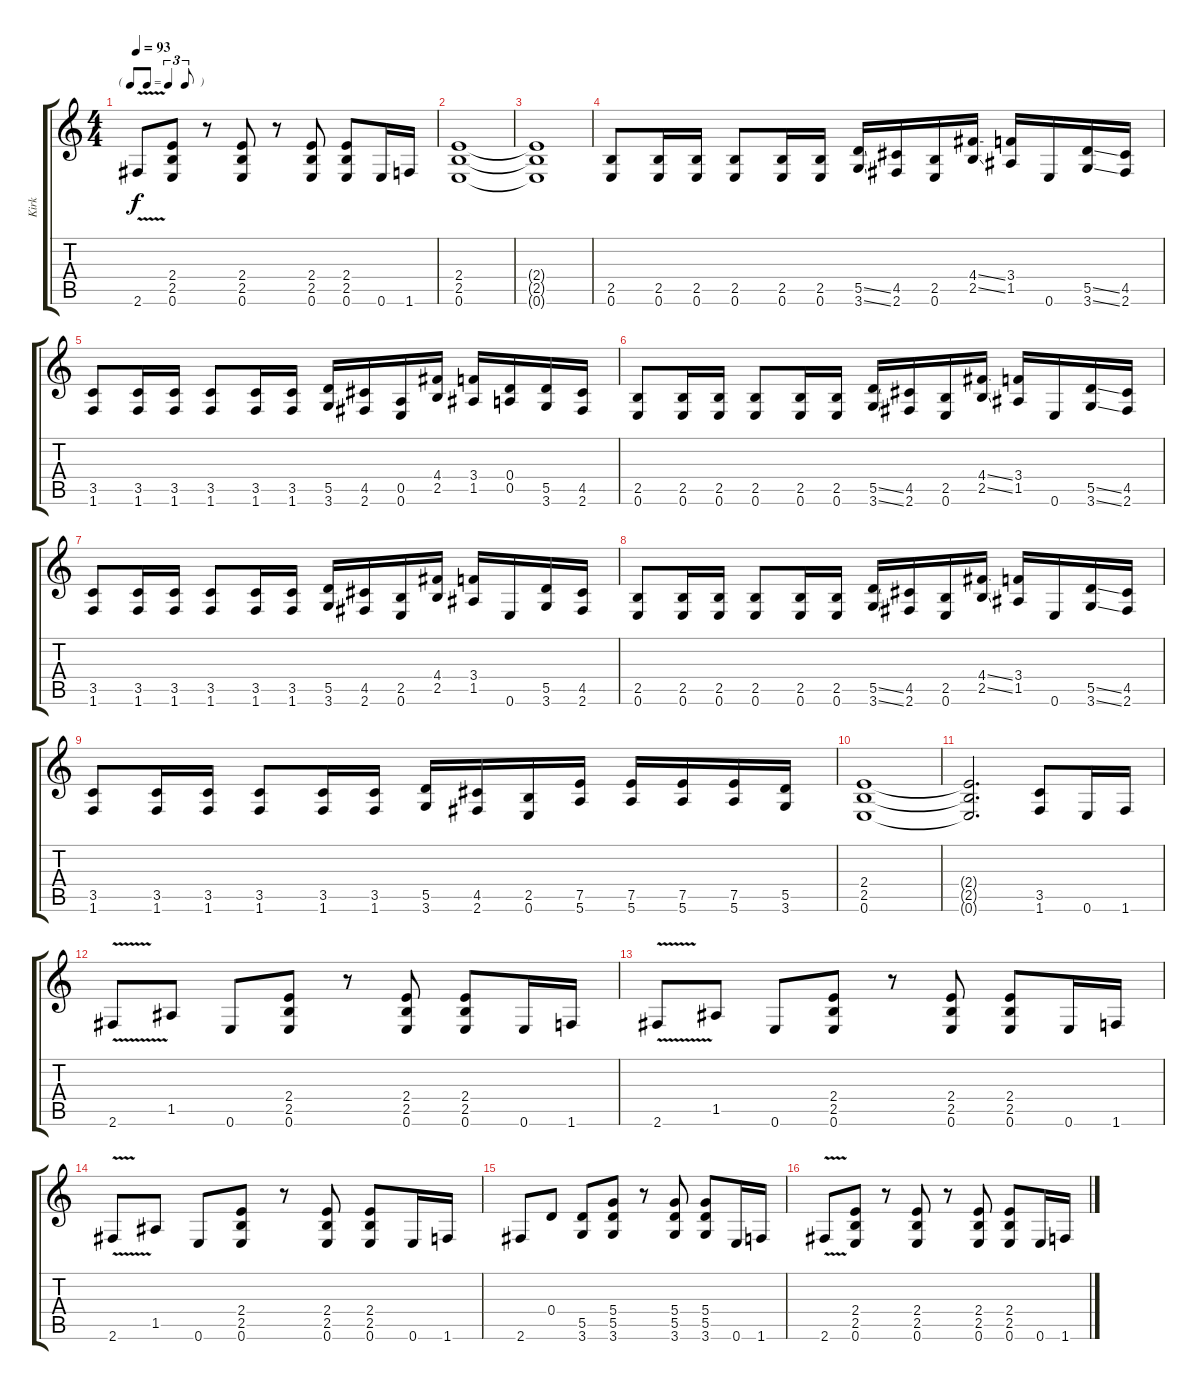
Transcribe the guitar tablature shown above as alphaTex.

\track ("Kirk" "Kirk") {instrument distortionguitar}
\staff {score tabs}
\tuning (E4 B3 G3 D3 A2 E2) {hide}
\ts (4 4)
\tf triplet8th
\tempo 93
\clef g2
\ks c
2.6{v}.8{dy f} (2.4 2.5 0.6).8 r.8 (2.4 2.5 0.6).8 r.8 (2.4 2.5 0.6).8 (2.4 2.5 0.6).8 0.6.16 1.6.16 |
(2.4 2.5 0.6).1 |
(2.4{t} 2.5{t} 0.6{t}).1 |
(2.5 0.6).8 (2.5 0.6).16 (2.5 0.6).16 (2.5 0.6).8 (2.5 0.6).16 (2.5 0.6).16 (5.5{ss} 3.6{ss}).16 (4.5 2.6).16 (2.5 0.6).16 (4.4{ss} 2.5{ss}).16 (3.4 1.5).16 0.6.16 (5.5{ss} 3.6{ss}).16 (4.5 2.6).16 |
(3.5 1.6).8 (3.5 1.6).16 (3.5 1.6).16 (3.5 1.6).8 (3.5 1.6).16 (3.5 1.6).16 (5.5 3.6).16 (4.5 2.6).16 (0.5 0.6).16 (4.4 2.5).16 (3.4 1.5).16 (0.4 0.5).16 (5.5 3.6).16 (4.5 2.6).16 |
(2.5 0.6).8 (2.5 0.6).16 (2.5 0.6).16 (2.5 0.6).8 (2.5 0.6).16 (2.5 0.6).16 (5.5{ss} 3.6{ss}).16 (4.5 2.6).16 (2.5 0.6).16 (4.4{ss} 2.5{ss}).16 (3.4 1.5).16 0.6.16 (5.5{ss} 3.6{ss}).16 (4.5 2.6).16 |
(3.5 1.6).8 (3.5 1.6).16 (3.5 1.6).16 (3.5 1.6).8 (3.5 1.6).16 (3.5 1.6).16 (5.5 3.6).16 (4.5 2.6).16 (2.5 0.6).16 (4.4 2.5).16 (3.4 1.5).16 0.6.16 (5.5 3.6).16 (4.5 2.6).16 |
(2.5 0.6).8 (2.5 0.6).16 (2.5 0.6).16 (2.5 0.6).8 (2.5 0.6).16 (2.5 0.6).16 (5.5{ss} 3.6{ss}).16 (4.5 2.6).16 (2.5 0.6).16 (4.4{ss} 2.5{ss}).16 (3.4 1.5).16 0.6.16 (5.5{ss} 3.6{ss}).16 (4.5 2.6).16 |
(3.5 1.6).8 (3.5 1.6).16 (3.5 1.6).16 (3.5 1.6).8 (3.5 1.6).16 (3.5 1.6).16 (5.5 3.6).16 (4.5 2.6).16 (2.5 0.6).16 (7.5 5.6).16 (7.5 5.6).16 (7.5 5.6).16 (7.5 5.6).16 (5.5 3.6).16 |
(2.4 2.5 0.6).1 |
(2.4{t} 2.5{t} 0.6{t}).2{d} (3.5 1.6).8 0.6.16 1.6.16 |
2.6{v}.8 1.5.8 0.6.8 (2.4 2.5 0.6).8 r.8 (2.4 2.5 0.6).8 (2.4 2.5 0.6).8 0.6.16 1.6.16 |
2.6{v}.8 1.5.8 0.6.8 (2.4 2.5 0.6).8 r.8 (2.4 2.5 0.6).8 (2.4 2.5 0.6).8 0.6.16 1.6.16 |
2.6{v}.8 1.5.8 0.6.8 (2.4 2.5 0.6).8 r.8 (2.4 2.5 0.6).8 (2.4 2.5 0.6).8 0.6.16 1.6.16 |
2.6.8 0.4.8 (5.5 3.6).8 (5.4 5.5 3.6).8 r.8 (5.4 5.5 3.6).8 (5.4 5.5 3.6).8 0.6.16 1.6.16 |
2.6{v}.8 (2.4 2.5 0.6).8 r.8 (2.4 2.5 0.6).8 r.8 (2.4 2.5 0.6).8 (2.4 2.5 0.6).8 0.6.16 1.6.16
